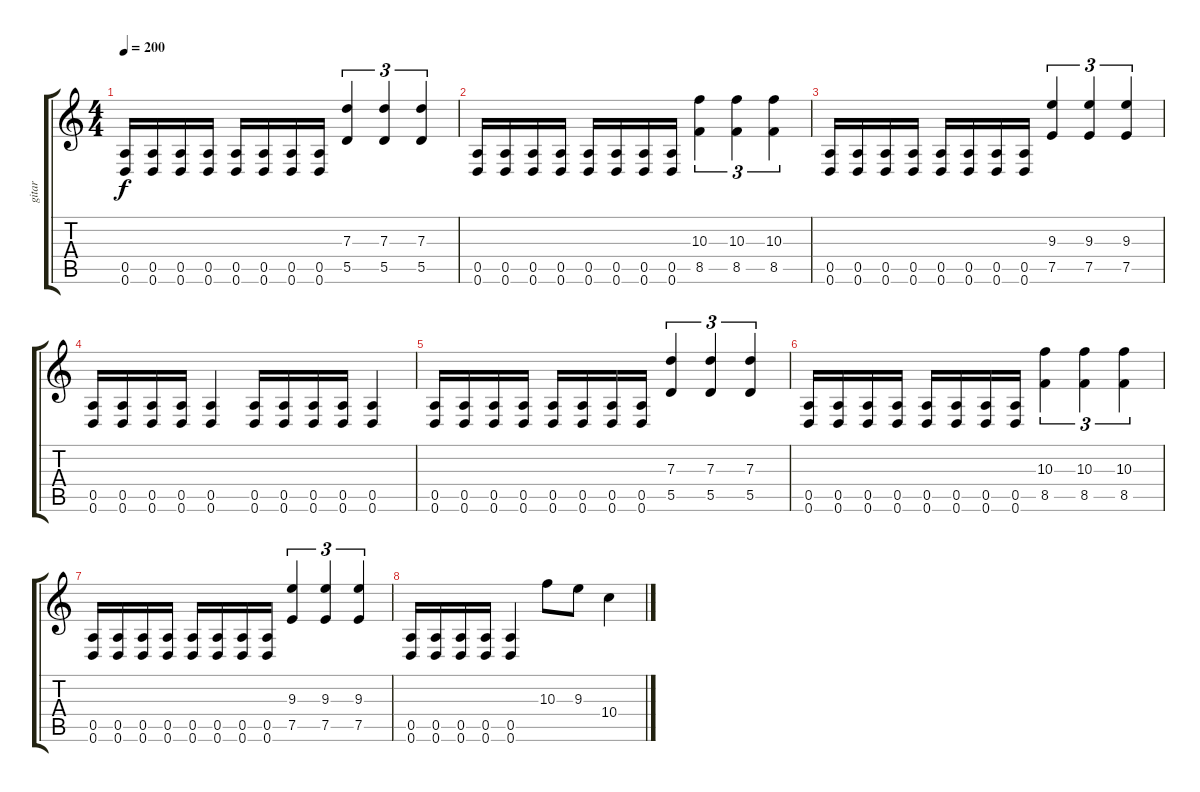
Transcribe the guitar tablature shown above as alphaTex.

\track ("gitar" "gitar") {instrument distortionguitar}
\staff {score tabs}
\tuning (E4 B3 G3 D3 A2 D2) {hide}
\ts (4 4)
\tempo 200
\clef g2
\ks c
(0.5 0.6).16{dy f} (0.5 0.6).16 (0.5 0.6).16 (0.5 0.6).16 (0.5 0.6).16 (0.5 0.6).16 (0.5 0.6).16 (0.5 0.6).16 (7.3 5.5).4{tu (3 2)} (7.3 5.5).4{tu (3 2)} (7.3 5.5).4{tu (3 2)} |
(0.5 0.6).16 (0.5 0.6).16 (0.5 0.6).16 (0.5 0.6).16 (0.5 0.6).16 (0.5 0.6).16 (0.5 0.6).16 (0.5 0.6).16 (10.3 8.5).4{tu (3 2)} (10.3 8.5).4{tu (3 2)} (10.3 8.5).4{tu (3 2)} |
(0.5 0.6).16 (0.5 0.6).16 (0.5 0.6).16 (0.5 0.6).16 (0.5 0.6).16 (0.5 0.6).16 (0.5 0.6).16 (0.5 0.6).16 (9.3 7.5).4{tu (3 2)} (9.3 7.5).4{tu (3 2)} (9.3 7.5).4{tu (3 2)} |
(0.5 0.6).16 (0.5 0.6).16 (0.5 0.6).16 (0.5 0.6).16 (0.5 0.6).4 (0.5 0.6).16 (0.5 0.6).16 (0.5 0.6).16 (0.5 0.6).16 (0.5 0.6).4 |
(0.5 0.6).16 (0.5 0.6).16 (0.5 0.6).16 (0.5 0.6).16 (0.5 0.6).16 (0.5 0.6).16 (0.5 0.6).16 (0.5 0.6).16 (7.3 5.5).4{tu (3 2)} (7.3 5.5).4{tu (3 2)} (7.3 5.5).4{tu (3 2)} |
(0.5 0.6).16 (0.5 0.6).16 (0.5 0.6).16 (0.5 0.6).16 (0.5 0.6).16 (0.5 0.6).16 (0.5 0.6).16 (0.5 0.6).16 (10.3 8.5).4{tu (3 2)} (10.3 8.5).4{tu (3 2)} (10.3 8.5).4{tu (3 2)} |
(0.5 0.6).16 (0.5 0.6).16 (0.5 0.6).16 (0.5 0.6).16 (0.5 0.6).16 (0.5 0.6).16 (0.5 0.6).16 (0.5 0.6).16 (9.3 7.5).4{tu (3 2)} (9.3 7.5).4{tu (3 2)} (9.3 7.5).4{tu (3 2)} |
(0.5 0.6).16 (0.5 0.6).16 (0.5 0.6).16 (0.5 0.6).16 (0.5 0.6).4 10.3.8 9.3.8 10.4.4
